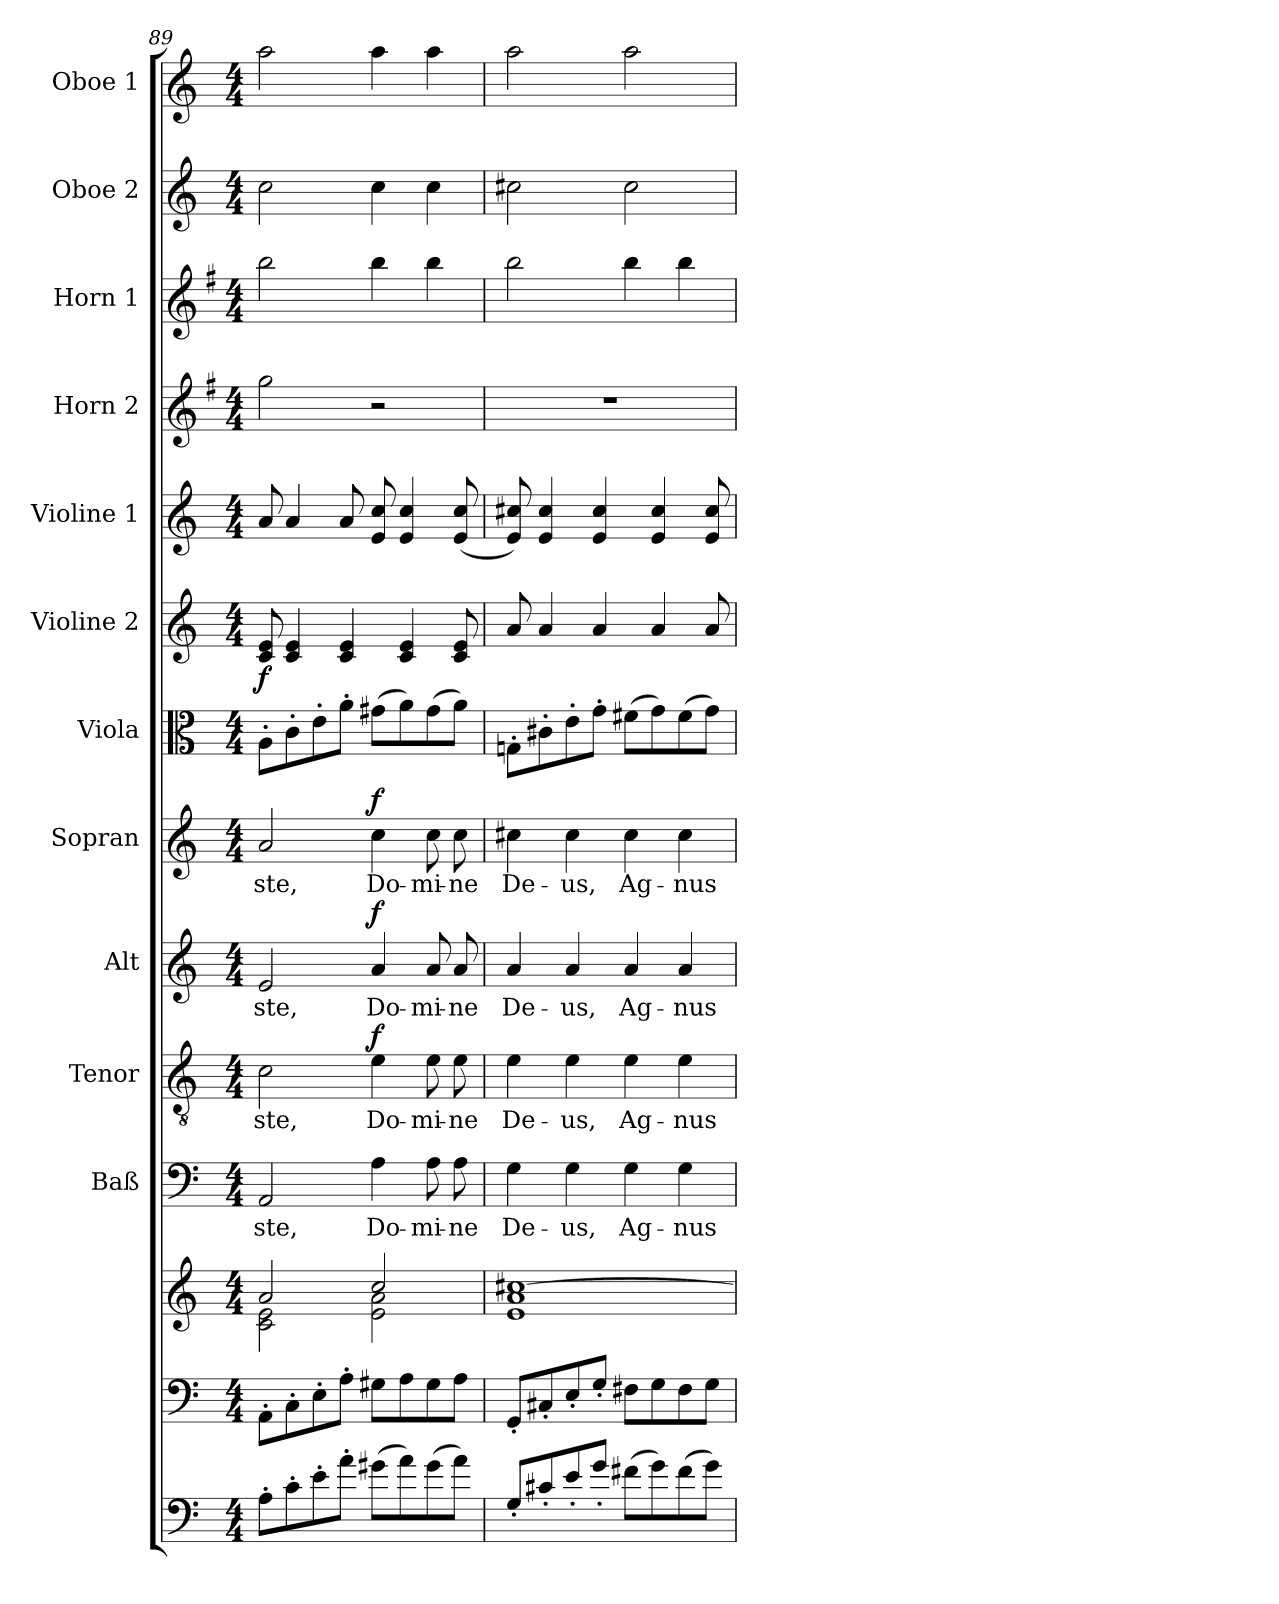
**kern	**kern	**kern	**kern	**text	**kern	**text	**dynam	**kern	**text	**dynam	**kern	**text	**dynam	**kern	**kern	**dynam	**kern	**kern	**kern	**kern	**kern
*part13	*part12	*part12	*part11	*part11	*part10	*part10	*part10	*part9	*part9	*part9	*part8	*part8	*part8	*part7	*part6	*part6	*part5	*part4	*part3	*part2	*part1
*staff14	*staff13	*staff12	*staff11	*staff11	*staff10	*staff10	*staff10	*staff9	*staff9	*staff9	*staff8	*staff8	*staff8	*staff7	*staff6	*staff6	*staff5	*staff4	*staff3	*staff2	*staff1
*	*	*	*I"Baß	*	*I"Tenor	*	*	*I"Alt	*	*	*I"Sopran	*	*	*I"Viola	*I"Violine 2	*	*I"Violine 1	*I"Horn 2	*I"Horn 1	*I"Oboe 2	*I"Oboe 1
*	*	*	*I'Baß	*	*I'Ten	*	*	*I'Alt	*	*	*I'Sop	*	*	*I'Vla.	*I'Vln. 2	*	*I'Vln. 1	*I'Hrn. 2	*I'Hrn. 1	*I'Ob. 2	*I'Ob. 1
!!LO:PB:g=z
*clefF4	*clefF4	*clefG2	*clefF4	*	*clefGv2	*	*	*clefG2	*	*	*clefG2	*	*	*clefC3	*clefG2	*	*clefG2	*clefG2	*clefG2	*clefG2	*clefG2
*ITrd7c12	*	*	*	*	*	*	*	*	*	*	*	*	*	*	*	*	*	*ITrd4c7	*ITrd4c7	*	*
*k[]	*k[]	*k[]	*k[]	*	*k[]	*	*	*k[]	*	*	*k[]	*	*	*k[]	*k[]	*	*k[]	*k[]	*k[]	*k[]	*k[]
*C:	*C:	*C:	*C:	*	*C:	*	*	*C:	*	*	*C:	*	*	*C:	*C:	*	*C:	*C:	*C:	*C:	*C:
*M4/4	*M4/4	*M4/4	*M4/4	*	*M4/4	*	*	*M4/4	*	*	*M4/4	*	*	*M4/4	*M4/4	*	*M4/4	*M4/4	*M4/4	*M4/4	*M4/4
=89	=89	=89	=89	=89	=89	=89	=89	=89	=89	=89	=89	=89	=89	=89	=89	=89	=89	=89	=89	=89	=89
*	*	*^	*	*	*	*	*	*	*	*	*	*	*	*	*	*	*	*	*	*	*
!	!	!	!	!	!LO:LY:b	!	!LO:LY:b	!	!	!LO:LY:b	!	!	!LO:LY:b	!	!	!	!LO:DY:b	!	!	!	!	!
8AA'>\L	8AA'>\L	2a/	2c\ 2e\	2AA/	-ste,	2c\	-ste,	.	2e/	-ste,	.	2a/	-ste,	.	8A'>\L	8c/ 8e/	f	8a/	2cc\	2ee\	2cc\	2aa\
8C'>\	8C'>\	.	.	.	.	.	.	.	.	.	.	.	.	.	8c'>\	4c/ 4e/	.	4a/	.	.	.	.
8E'>\	8E'>\	.	.	.	.	.	.	.	.	.	.	.	.	.	8e'>\	.	.	.	.	.	.	.
8A'>\J	8A'>\J	.	.	.	.	.	.	.	.	.	.	.	.	.	8a'>\J	4c/ 4e/	.	8a/	.	.	.	.
!	!	!	!	!	!LO:LY:b	!	!LO:LY:b	!LO:DY:a	!	!LO:LY:b	!LO:DY:a	!	!LO:LY:b	!LO:DY:a	!	!	!	!	!	!	!	!
(>8G#X\L	8G#X\L	2cc/	2e\ 2a\	4A\	Do-	4e\	Do-	f	4a/	Do-	f	4cc\	Do-	f	(>8g#X\L	.	.	8e/ 8cc/	2r	4ee\	4cc\	4aa\
8A\)	8A\	.	.	.	.	.	.	.	.	.	.	.	.	.	8a\)	4c/ 4e/	.	4e/ 4cc/	.	.	.	.
!	!	!	!	!	!LO:LY:b	!	!LO:LY:b	!	!	!LO:LY:b	!	!	!LO:LY:b	!	!	!	!	!	!	!	!	!
(>8G#\	8G#\	.	.	8A\	-mi-	8e\	-mi-	.	8a/	-mi-	.	8cc\	-mi-	.	(>8g#\	.	.	.	.	4ee\	4cc\	4aa\
!	!	!	!	!	!LO:LY:b	!	!LO:LY:b	!	!	!LO:LY:b	!	!	!LO:LY:b	!	!	!	!	!	!	!	!	!
8A\J)	8A\J	.	.	8A\	-ne	8e\	-ne	.	8a/	-ne	.	8cc\	-ne	.	8a\J)	8c/ 8e/	.	(8e/ 8cc/	.	.	.	.
=90	=90	=90	=90	=90	=90	=90	=90	=90	=90	=90	=90	=90	=90	=90	=90	=90	=90	=90	=90	=90	=90	=90
!	!	!	!	!	!LO:LY:b	!	!LO:LY:b	!	!	!LO:LY:b	!	!	!LO:LY:b	!	!	!	!	!	!	!	!	!
8GG'</L	8GG'</L	[>1cc#X	1e 1a	4G\	De-	4e\	De-	.	4a/	De-	.	4cc#X\	De-	.	8Gn'>\L	8a/	.	8e/ 8cc#X/)	1r	2ee\	2cc#X\	2aa\
8C#X'</	8C#X'</	.	.	.	.	.	.	.	.	.	.	.	.	.	8c#X'>\	4a/	.	4e/ 4cc#/	.	.	.	.
!	!	!	!	!	!LO:LY:b	!	!LO:LY:b	!	!	!LO:LY:b	!	!	!LO:LY:b	!	!	!	!	!	!	!	!	!
8E'</	8E'</	.	.	4G\	-us,	4e\	-us,	.	4a/	-us,	.	4cc#\	-us,	.	8e'>\	.	.	.	.	.	.	.
8G'</J	8G'</J	.	.	.	.	.	.	.	.	.	.	.	.	.	8g'>\J	4a/	.	4e/ 4cc#/	.	.	.	.
!	!	!	!	!	!LO:LY:b	!	!LO:LY:b	!	!	!LO:LY:b	!	!	!LO:LY:b	!	!	!	!	!	!	!	!	!
(>8F#X\L	8F#X\L	.	.	4G\	Ag-	4e\	Ag-	.	4a/	Ag-	.	4cc#\	Ag-	.	(>8f#X\L	.	.	.	.	4ee\	2cc#\	2aa\
8G\)	8G\	.	.	.	.	.	.	.	.	.	.	.	.	.	8g\)	4a/	.	4e/ 4cc#/	.	.	.	.
!	!	!	!	!	!LO:LY:b	!	!LO:LY:b	!	!	!LO:LY:b	!	!	!LO:LY:b	!	!	!	!	!	!	!	!	!
(>8F#\	8F#\	.	.	4G\	-nus	4e\	-nus	.	4a/	-nus	.	4cc#\	-nus	.	(>8f#\	.	.	.	.	4ee\	.	.
8G\J)	8G\J	.	.	.	.	.	.	.	.	.	.	.	.	.	8g\J)	8a/	.	8e/ 8cc#/	.	.	.	.
*	*	*v	*v	*	*	*	*	*	*	*	*	*	*	*	*	*	*	*	*	*	*	*
=	=	=	=	=	=	=	=	=	=	=	=	=	=	=	=	=	=	=	=	=	=
*-	*-	*-	*-	*-	*-	*-	*-	*-	*-	*-	*-	*-	*-	*-	*-	*-	*-	*-	*-	*-	*-
